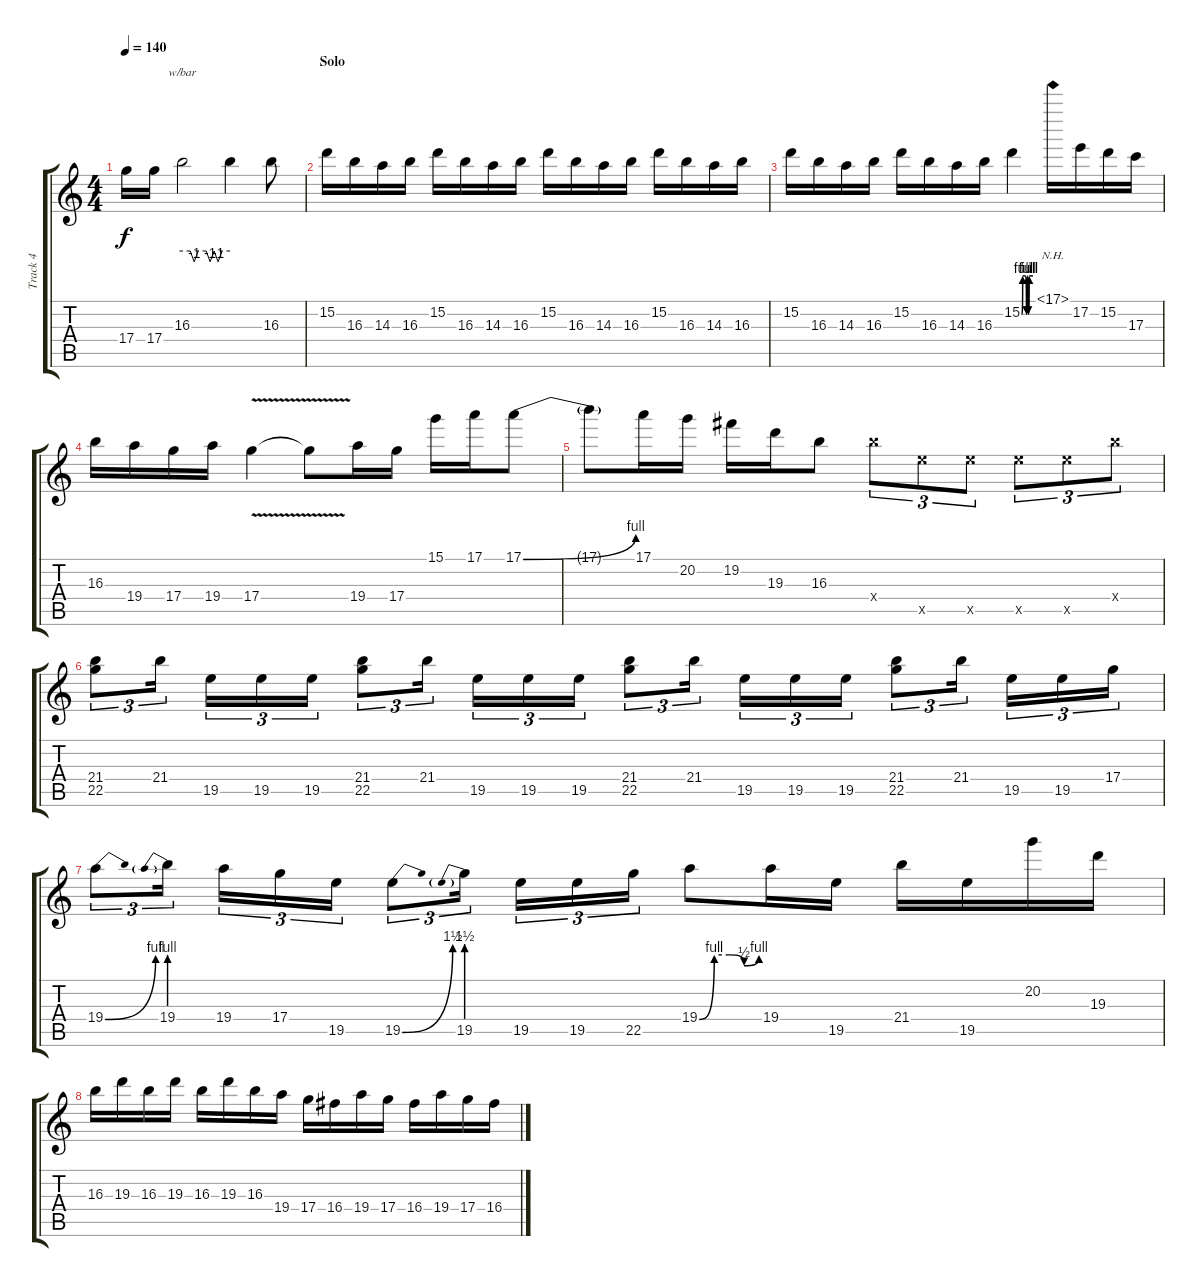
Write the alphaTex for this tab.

\track ("Track 4" "Track 4") {instrument distortionguitar}
\staff {score tabs}
\tuning (E4 B3 G3 D3 A2 E2) {hide}
\ts (4 4)
\tempo 140
\clef g2
\ks c
17.4.16{dy f} 17.4.16 16.3.2{tbe (custom default 0 0 10 0 15 -4 20 0 30 0 35 -4 40 0 45 -4 50 0 60 0)} 16.3{t}.4 16.3.8 |
\section ("" "Solo")
15.2.16 16.3.16 14.3.16 16.3.16 15.2.16 16.3.16 14.3.16 16.3.16 15.2.16 16.3.16 14.3.16 16.3.16 15.2.16 16.3.16 14.3.16 16.3.16 |
15.2.16 16.3.16 14.3.16 16.3.16 15.2.16 16.3.16 14.3.16 16.3.16 15.2{be (custom 0 0 5 4 20 4 25 0 30 4 35 0 40 4 60 4)}.4 17.1{nh}.16 17.2.16 15.2.16 17.3.16 |
16.3.16 19.4.16 17.4.16 19.4.16 17.4{v}.4 17.4{t}.8 19.4.16 17.4.16 15.1.16 17.1.16 17.1{be (bend 0 0 60 4)}.8 |
17.1{t}.8 17.1.16 20.2.16 19.2.16 19.3.16 16.3.8 21.4{x}.8{tu (3 2)} 19.5{x}.8{tu (3 2)} 19.5{x}.8{tu (3 2)} 19.5{x}.8{tu (3 2)} 19.5{x}.8{tu (3 2)} 21.4{x}.8{tu (3 2)} |
(21.4 22.5).8{tu (3 2)} 21.4.16{tu (3 2)} 19.5.16{tu (3 2)} 19.5.16{tu (3 2)} 19.5.16{tu (3 2)} (21.4 22.5).8{tu (3 2)} 21.4.16{tu (3 2)} 19.5.16{tu (3 2)} 19.5.16{tu (3 2)} 19.5.16{tu (3 2)} (21.4 22.5).8{tu (3 2)} 21.4.16{tu (3 2)} 19.5.16{tu (3 2)} 19.5.16{tu (3 2)} 19.5.16{tu (3 2)} (21.4 22.5).8{tu (3 2)} 21.4.16{tu (3 2)} 19.5.16{tu (3 2)} 19.5.16{tu (3 2)} 17.4.16{tu (3 2)} |
19.4{be (bend 0 0 60 4)}.8{tu (3 2)} 19.4{be (prebend 0 4 60 4)}.16{tu (3 2)} 19.4.16{tu (3 2)} 17.4.16{tu (3 2)} 19.5.16{tu (3 2)} 19.5{be (bend 0 0 60 6)}.8{tu (3 2)} 19.5{be (prebend 0 6 60 6)}.16{tu (3 2)} 19.5.16{tu (3 2)} 19.5.16{tu (3 2)} 22.5.16{tu (3 2)} 19.4{be (custom 0 0 15 4 30 4 45 2 60 4)}.8 19.4.16 19.5.16 21.4.16 19.5.16 20.2.16 19.3.16 |
16.3.16 19.3.16 16.3.16 19.3.16 16.3.16 19.3.16 16.3.16 19.4.16 17.4.16 16.4.16 19.4.16 17.4.16 16.4.16 19.4.16 17.4.16 16.4.16
